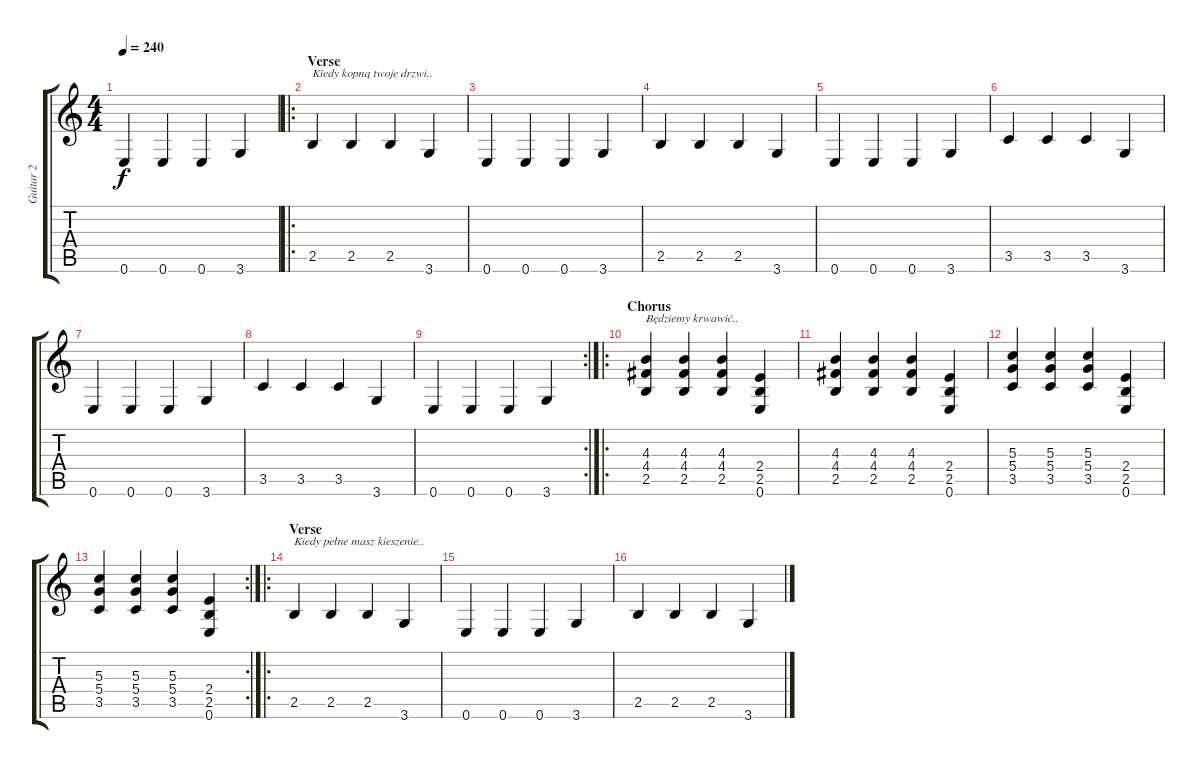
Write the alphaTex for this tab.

\track ("Guitar 2" "Guitar 2") {instrument distortionguitar}
\staff {score tabs}
\tuning (E4 B3 G3 D3 A2 E2) {hide}
\ts (4 4)
\tempo 240
\clef g2
\ks c
0.6.4{dy f} 0.6.4 0.6.4 3.6.4 |
\ro
\section ("" "Verse")
2.5.4{txt "Kiedy kopną twoje drzwi.."} 2.5.4 2.5.4 3.6.4 |
0.6.4 0.6.4 0.6.4 3.6.4 |
2.5.4 2.5.4 2.5.4 3.6.4 |
0.6.4 0.6.4 0.6.4 3.6.4 |
3.5.4 3.5.4 3.5.4 3.6.4 |
0.6.4 0.6.4 0.6.4 3.6.4 |
3.5.4 3.5.4 3.5.4 3.6.4 |
\rc 2
0.6.4 0.6.4 0.6.4 3.6.4 |
\ro
\section ("" "Chorus")
(4.3 4.4 2.5).4{txt "Będziemy krwawić.."} (4.3 4.4 2.5).4 (4.3 4.4 2.5).4 (2.4 2.5 0.6).4 |
(4.3 4.4 2.5).4 (4.3 4.4 2.5).4 (4.3 4.4 2.5).4 (2.4 2.5 0.6).4 |
(5.3 5.4 3.5).4 (5.3 5.4 3.5).4 (5.3 5.4 3.5).4 (2.4 2.5 0.6).4 |
\rc 2
(5.3 5.4 3.5).4 (5.3 5.4 3.5).4 (5.3 5.4 3.5).4 (2.4 2.5 0.6).4 |
\ro
\section ("" "Verse")
2.5.4{txt "Kiedy pełne masz kieszenie.."} 2.5.4 2.5.4 3.6.4 |
0.6.4 0.6.4 0.6.4 3.6.4 |
2.5.4 2.5.4 2.5.4 3.6.4
